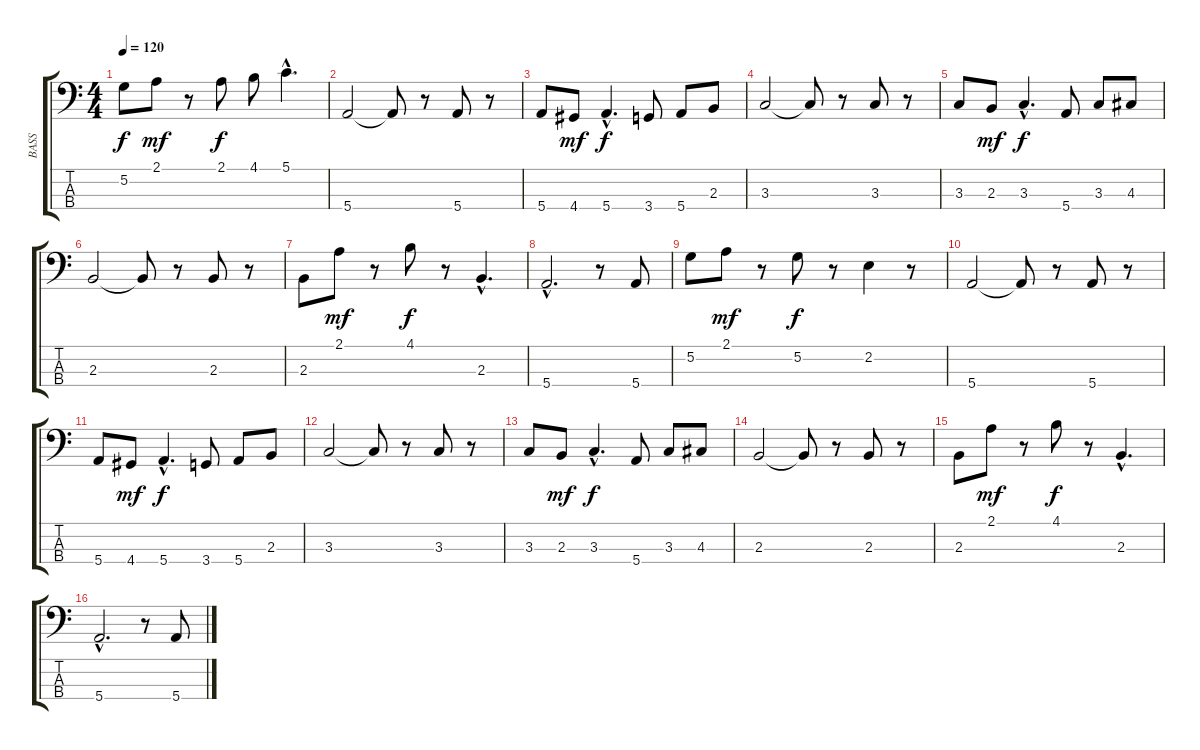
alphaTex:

\track ("BASS" "BASS") {instrument electricbasspick}
\staff {score tabs}
\tuning (G2 D2 A1 E1) {hide}
\ts (4 4)
\tempo 120
\clef f4
\ks c
5.2.8{dy f} 2.1.8{dy mf} r.8 2.1.8{dy f} 4.1.8 5.1{hac}.4{d} |
5.4.2 5.4{t}.8 r.8 5.4.8 r.8 |
5.4.8 4.4.8{dy mf} 5.4{hac}.4{d dy f} 3.4.8 5.4.8 2.3.8 |
3.3.2 3.3{t}.8 r.8 3.3.8 r.8 |
3.3.8 2.3.8{dy mf} 3.3{hac}.4{d dy f} 5.4.8 3.3.8 4.3.8 |
2.3.2 2.3{t}.8 r.8 2.3.8 r.8 |
2.3.8 2.1.8{dy mf} r.8 4.1.8{dy f} r.8 2.3{hac}.4{d} |
5.4{hac}.2{d} r.8 5.4.8 |
5.2.8 2.1.8{dy mf} r.8 5.2.8{dy f} r.8 2.2.4 r.8 |
5.4.2 5.4{t}.8 r.8 5.4.8 r.8 |
5.4.8 4.4.8{dy mf} 5.4{hac}.4{d dy f} 3.4.8 5.4.8 2.3.8 |
3.3.2 3.3{t}.8 r.8 3.3.8 r.8 |
3.3.8 2.3.8{dy mf} 3.3{hac}.4{d dy f} 5.4.8 3.3.8 4.3.8 |
2.3.2 2.3{t}.8 r.8 2.3.8 r.8 |
2.3.8 2.1.8{dy mf} r.8 4.1.8{dy f} r.8 2.3{hac}.4{d} |
5.4{hac}.2{d} r.8 5.4.8
